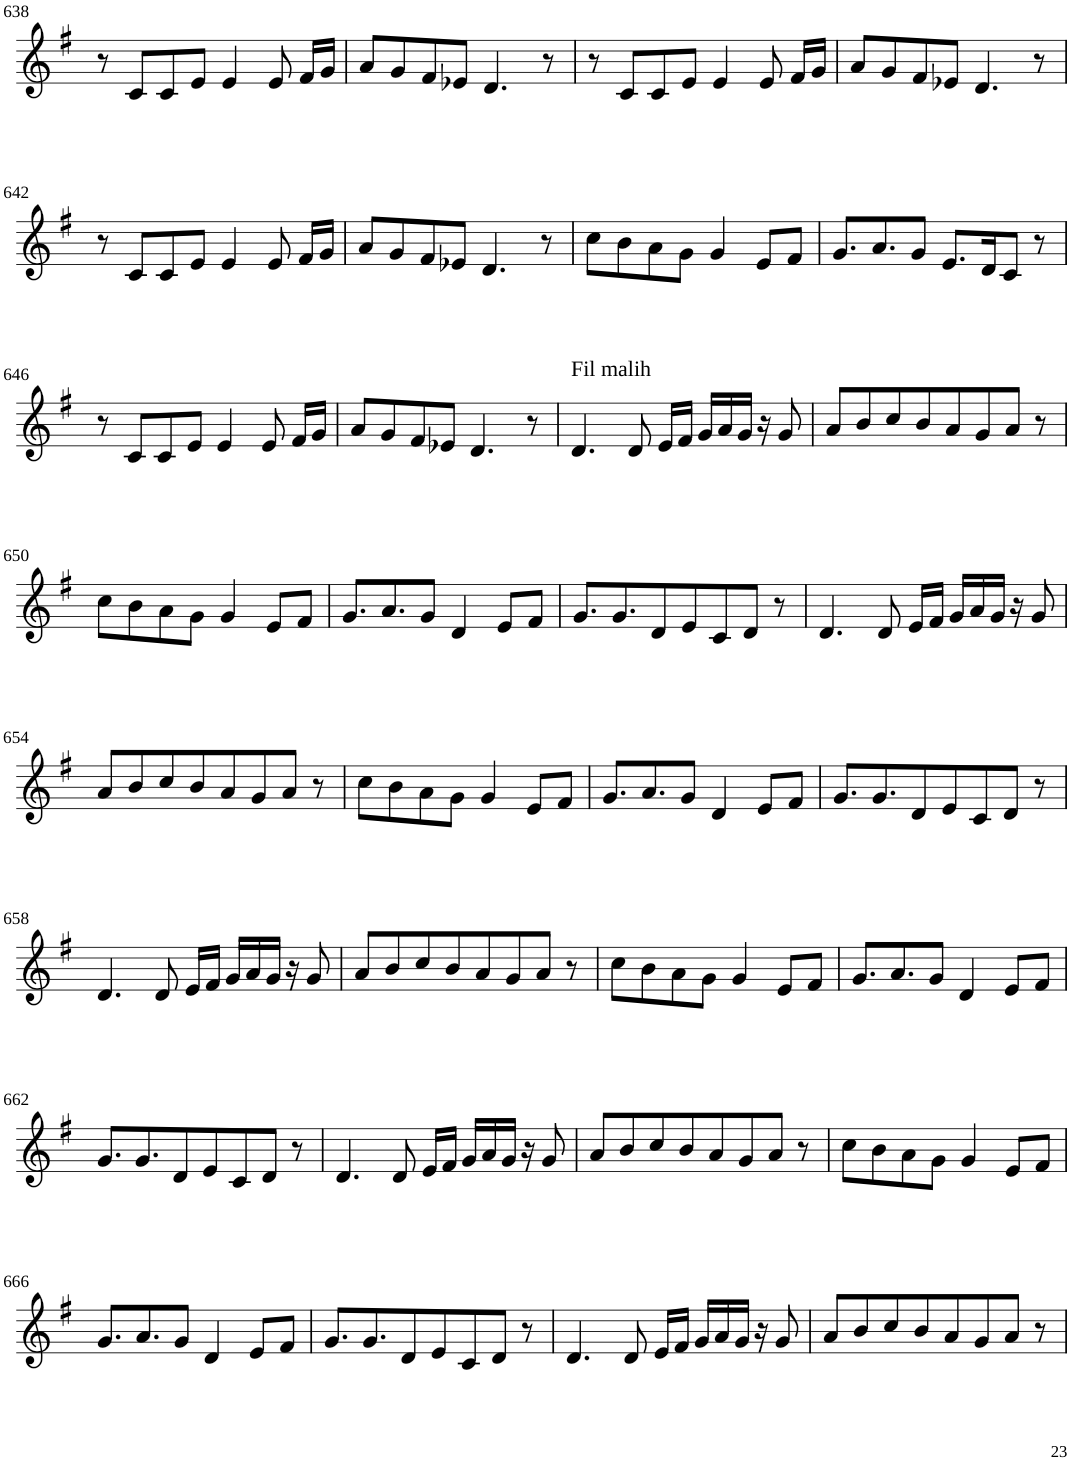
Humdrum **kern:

**kern
*part1
*staff1
*I"Violin
!!LO:PB:g=z
*clefG2
*k[f#]
*G:
*M8/8
=638
8r
8c/L
8c/
8e/J
4e/
8e/
16f#/LL
16g/JJ
=639
8a/L
8g/
8f#/
8e-X/J
4.d/
8r
=640
8r
8c/L
8c/
8e/J
4e/
8e/
16f#/LL
16g/JJ
=641
8a/L
8g/
8f#/
8e-X/J
4.d/
8r
!!LO:LB:g=z
=642
8r
8c/L
8c/
8e/J
4e/
8e/
16f#/LL
16g/JJ
=643
8a/L
8g/
8f#/
8e-X/J
4.d/
8r
=644
8cc\L
8b\
8a\
8g\J
4g/
8e/L
8f#/J
=645
8.g/L
8.a/
8g/J
8.e/L
16d/K
8c/J
8r
!!LO:LB:g=z
=646
8r
8c/L
8c/
8e/J
4e/
8e/
16f#/LL
16g/JJ
=647
8a/L
8g/
8f#/
8e-X/J
4.d/
8r
=648
!LO:TX:a:t=Fil malih
4.d/
8d/
16e/LL
16f#/JJ
16g/LL
16a/
16g/JJ
16r
8g/
=649
8a/L
8b/
8cc/
8b/
8a/
8g/
8a/J
8r
!!LO:LB:g=z
=650
8cc\L
8b\
8a\
8g\J
4g/
8e/L
8f#/J
=651
8.g/L
8.a/
8g/J
4d/
8e/L
8f#/J
=652
8.g/L
8.g/
8d/
8e/
8c/
8d/J
8r
=653
4.d/
8d/
16e/LL
16f#/JJ
16g/LL
16a/
16g/JJ
16r
8g/
!!LO:LB:g=z
=654
8a/L
8b/
8cc/
8b/
8a/
8g/
8a/J
8r
=655
8cc\L
8b\
8a\
8g\J
4g/
8e/L
8f#/J
=656
8.g/L
8.a/
8g/J
4d/
8e/L
8f#/J
=657
8.g/L
8.g/
8d/
8e/
8c/
8d/J
8r
!!LO:LB:g=z
=658
4.d/
8d/
16e/LL
16f#/JJ
16g/LL
16a/
16g/JJ
16r
8g/
=659
8a/L
8b/
8cc/
8b/
8a/
8g/
8a/J
8r
=660
8cc\L
8b\
8a\
8g\J
4g/
8e/L
8f#/J
=661
8.g/L
8.a/
8g/J
4d/
8e/L
8f#/J
!!LO:LB:g=z
=662
8.g/L
8.g/
8d/
8e/
8c/
8d/J
8r
=663
4.d/
8d/
16e/LL
16f#/JJ
16g/LL
16a/
16g/JJ
16r
8g/
=664
8a/L
8b/
8cc/
8b/
8a/
8g/
8a/J
8r
=665
8cc\L
8b\
8a\
8g\J
4g/
8e/L
8f#/J
!!LO:LB:g=z
=666
8.g/L
8.a/
8g/J
4d/
8e/L
8f#/J
=667
8.g/L
8.g/
8d/
8e/
8c/
8d/J
8r
=668
4.d/
8d/
16e/LL
16f#/JJ
16g/LL
16a/
16g/JJ
16r
8g/
=669
8a/L
8b/
8cc/
8b/
8a/
8g/
8a/J
8r
=
*-
